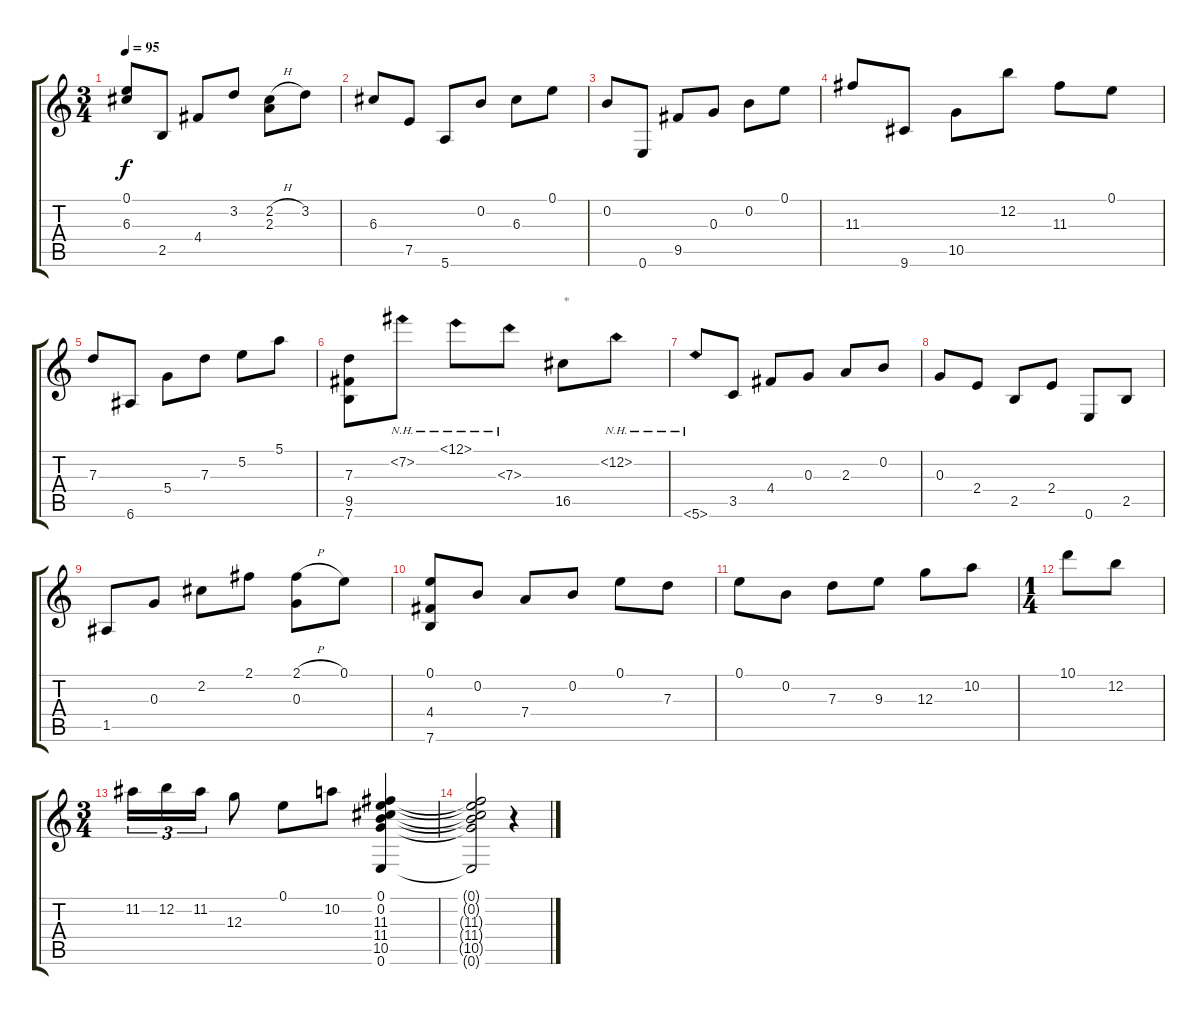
\track "" {instrument acousticguitarnylon}
\staff {score tabs}
\tuning (E4 B3 G3 D3 A2 E2) {hide}
\ts (3 4)
\tempo 95
\clef g2
\ks c
(0.1 6.3).8{dy f} 2.5.8 4.4.8 3.2.8 (2.2{h} 2.3).8 3.2.8 |
6.3.8 7.5.8 5.6.8 0.2.8 6.3.8 0.1.8 |
0.2.8 0.6.8 9.5.8 0.3.8 0.2.8 0.1.8 |
11.3.8 9.6.8 10.5.8 12.2.8 11.3.8 0.1.8 |
7.3.8 6.6.8 5.4.8 7.3.8 5.2.8 5.1.8 |
(7.3 9.5 7.6).8 7.2{nh}.8 12.1{nh}.8 7.3{nh}.8 16.5.8{txt "*"} 12.2{nh}.8 |
5.6{nh}.8 3.5.8 4.4.8 0.3.8 2.3.8 0.2.8 |
0.3.8 2.4.8 2.5.8 2.4.8 0.6.8 2.5.8 |
1.5.8 0.3.8 2.2.8 2.1.8 (2.1{h} 0.3).8 0.1.8 |
(0.1 4.4 7.6).8 0.2.8 7.4.8 0.2.8 0.1.8 7.3.8 |
0.1.8 0.2.8 7.3.8 9.3.8 12.3.8 10.2.8 |
\ts (1 4)
10.1.8 12.2.8 |
\ts (3 4)
11.2.16{tu (3 2)} 12.2.16{tu (3 2)} 11.2.16{tu (3 2)} 12.3.8 0.1.8 10.2.8 (0.1 0.2 11.3 11.4 10.5 0.6).4 |
(0.1{t} 0.2{t} 11.3{t} 11.4{t} 10.5{t} 0.6{t}).2 r.4
